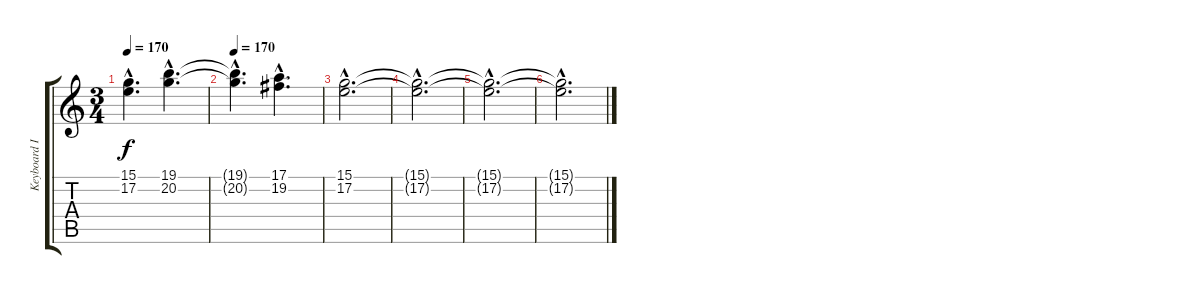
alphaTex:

\track ("Keyboard III" "Keyboard I") {instrument flute}
\staff {score tabs}
\tuning (E4 B3 G3 D3 A2 E2) {hide}
\ts (3 4)
\tempo 170
\clef g2
\ks c
(15.1{hac t} 17.2{hac t}).4{d dy f} (19.1{hac} 20.2{hac}).4{d} |
\tempo 170
(19.1{hac t} 20.2{hac t}).4{d} (17.1{hac} 19.2{hac}).4{d} |
(15.1{hac} 17.2{hac}).2{d} |
(15.1{hac t} 17.2{hac t}).2{d} |
(15.1{hac t} 17.2{hac t}).2{d} |
(15.1{hac t} 17.2{hac t}).2{d}
